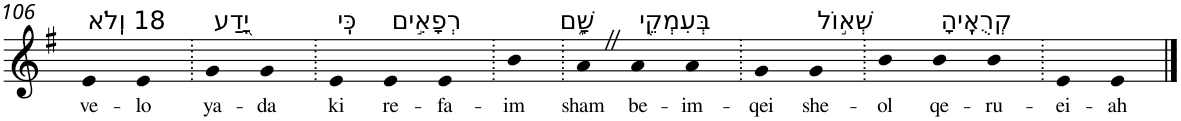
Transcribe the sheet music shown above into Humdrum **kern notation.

**kern	**text
*part1	*part1
*staff1	*staff1
*I"Piano	*
*I'Pno	*
!!LO:PB:g=z
*clefG2	*
*k[f#]	*
*G:	*
=106	=106
!LO:TX:a:t=18 וְֽלֹא	!
!	!LO:LY:b
4e	ve-
!	!LO:LY:b
4e	-lo
=107.	=107.
!LO:TX:a:t=יָ֭דַע	!
!	!LO:LY:b
4g	ya-
!	!LO:LY:b
4g	-da
=108.	=108.
!LO:TX:a:t=כִּֽי	!
!	!LO:LY:b
4e	ki
!LO:TX:a:t=רְפָאִ֣ים	!
!	!LO:LY:b
4e	re-
!	!LO:LY:b
4e	-fa-
=109.	=109.
!	!LO:LY:b
4b	-im
=110.	=110.
!LO:TX:a:t=שָׁ֑ם	!
!	!LO:LY:b
4aZ	sham
!LO:TX:a:t=בְּעִמְקֵ֖י	!
!	!LO:LY:b
4a	be-
!	!LO:LY:b
4a	-im-
=111.	=111.
!	!LO:LY:b
4g	-qei
!LO:TX:a:t=שְׁא֣וֹל	!
!	!LO:LY:b
4g	she-
=112.	=112.
!	!LO:LY:b
4b	-ol
!LO:TX:a:t=קְרֻאֶֽיהָ	!
!	!LO:LY:b
4b	qe-
!	!LO:LY:b
4b	-ru-
=113.	=113.
!	!LO:LY:b
4e	-ei-
!	!LO:LY:b
4e	-ah
==	==
*-	*-
